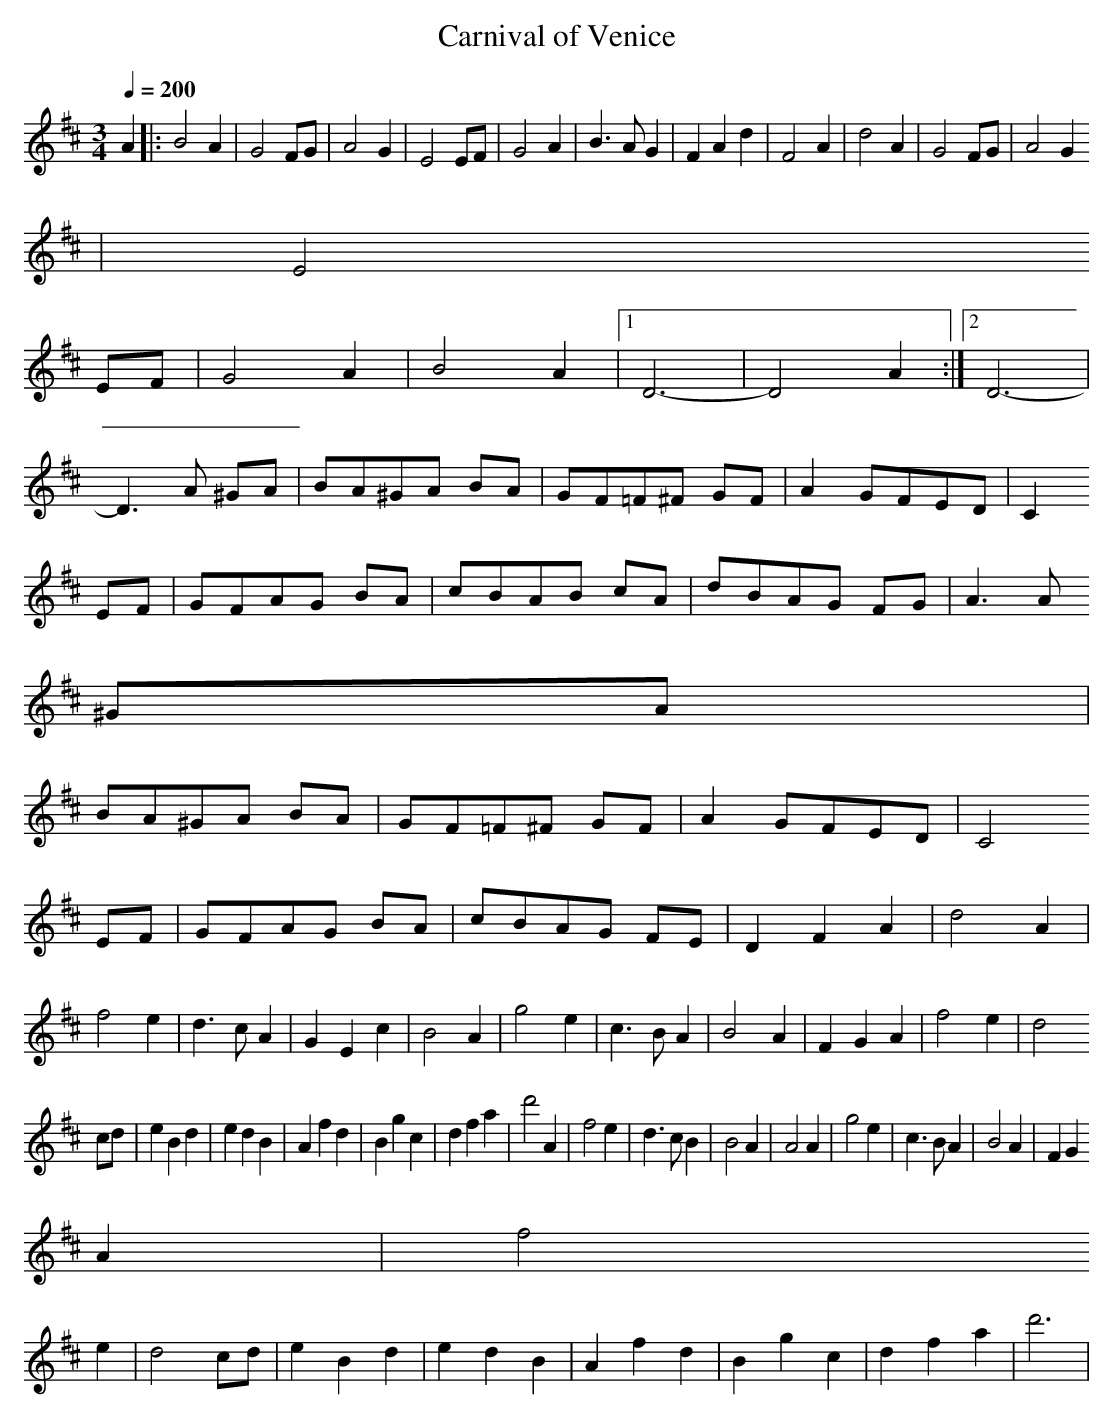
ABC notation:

X:1
T:Carnival of Venice
M:3/4
L:1/4
Q:200
K:D
A|:B2 A|G2 F/2G/2|A2 G|E2 E/2F/2|G2 A|B>A G|FAd|F2 A|d2 A|G2 F/2G/2|A2 G
|E2
E/2F/2|G2 A|B2 A|1D3-|D2 A:|2D3-|
D> A ^G/2A/2|B/2A/2^G/2A/2 B/2A/2|G/2F/2=F/2^F/2 G/2F/2|A G/2F/2E/2D/2|C
2
E/2F/2|G/2F/2A/2G/2 B/2A/2|c/2B/2A/2B/2 c/2A/2|d/2B/2A/2G/2 F/2G/2|A>A
^G/2A/2|
B/2A/2^G/2A/2 B/2A/2|G/2F/2=F/2^F/2 G/2F/2|A G/2F/2E/2D/2|C2
E/2F/2|G/2F/2A/2G/2 B/2A/2|c/2B/2A/2G/2 F/2E/2|DFA|d2 A|
f2 e|d>c A|GEc|B2 A|g2 e|c>B A|B2 A|FGA|f2 e|d2
c/2d/2|eBd|edB|Afd|Bgc|dfa|d'2 A|f2 e|d>c B|B2 A|A2 A|g2 e|c>B A|B2 A|FG
A|f2
e|d2 c/2d/2|eBd|edB|Afd|Bgc|dfa|d'3|
